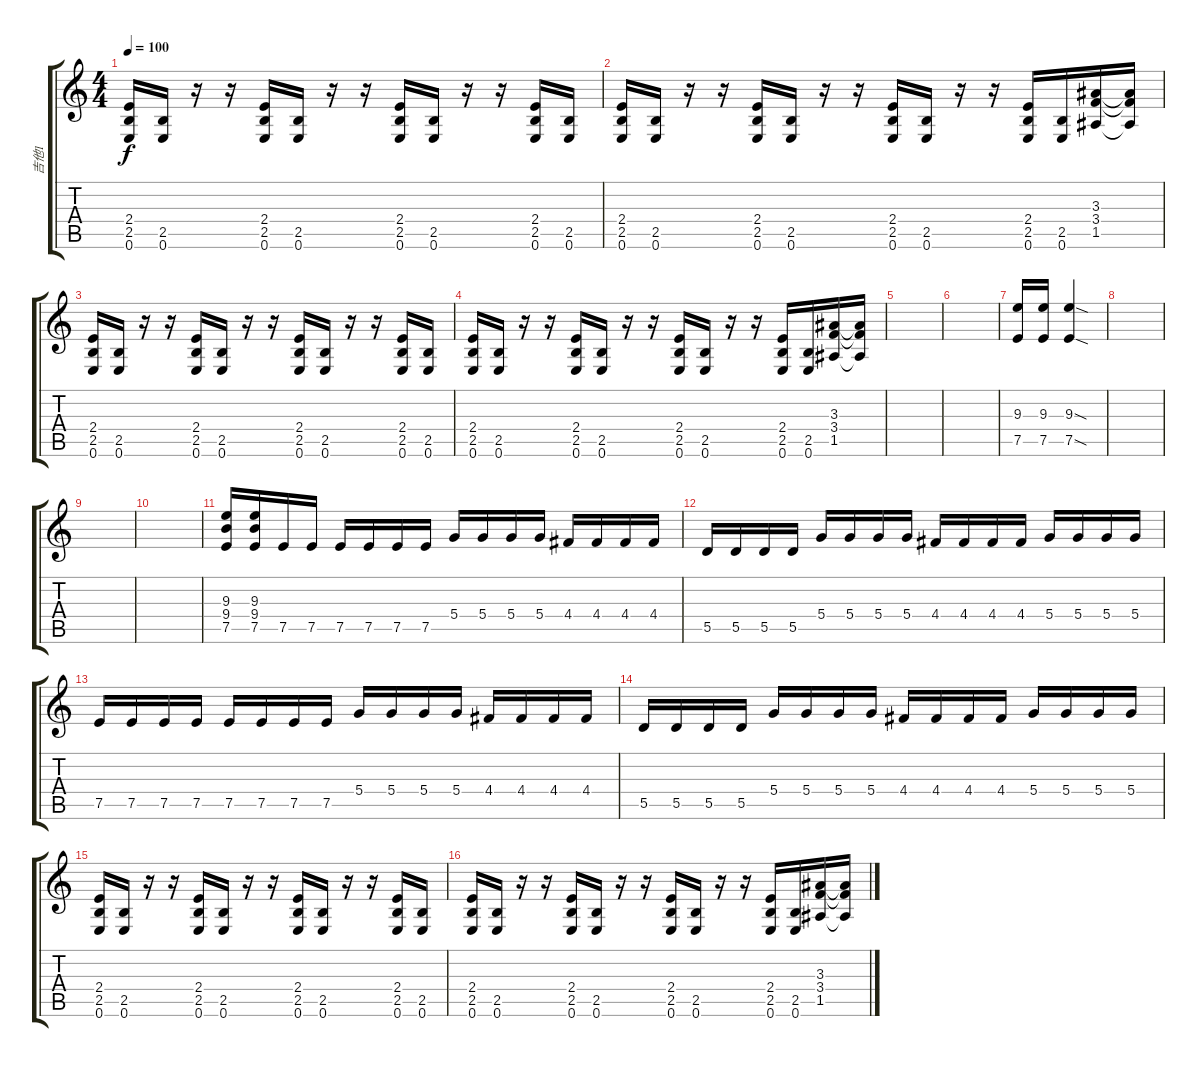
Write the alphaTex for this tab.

\track ("吉他1" "吉他1") {instrument electricguitarmuted}
\staff {score tabs}
\tuning (E4 B3 G3 D3 A2 E2) {hide}
\ts (4 4)
\tempo 100
\clef g2
\ks c
(2.4 2.5 0.6).16{dy f} (2.5 0.6).16 r.16 r.16 (2.4 2.5 0.6).16 (2.5 0.6).16 r.16 r.16 (2.4 2.5 0.6).16 (2.5 0.6).16 r.16 r.16 (2.4 2.5 0.6).16 (2.5 0.6).16 |
(2.4 2.5 0.6).16 (2.5 0.6).16 r.16 r.16 (2.4 2.5 0.6).16 (2.5 0.6).16 r.16 r.16 (2.4 2.5 0.6).16 (2.5 0.6).16 r.16 r.16 (2.4 2.5 0.6).16 (2.5 0.6).16 (3.3 3.4 1.5).16 (3.3{t} 3.4{t} 1.5{t}).16 |
(2.4 2.5 0.6).16 (2.5 0.6).16 r.16 r.16 (2.4 2.5 0.6).16 (2.5 0.6).16 r.16 r.16 (2.4 2.5 0.6).16 (2.5 0.6).16 r.16 r.16 (2.4 2.5 0.6).16 (2.5 0.6).16 |
(2.4 2.5 0.6).16 (2.5 0.6).16 r.16 r.16 (2.4 2.5 0.6).16 (2.5 0.6).16 r.16 r.16 (2.4 2.5 0.6).16 (2.5 0.6).16 r.16 r.16 (2.4 2.5 0.6).16 (2.5 0.6).16 (3.3 3.4 1.5).16 (3.3{t} 3.4{t} 1.5{t}).16 |
|
|
(9.3 7.5).16 (9.3 7.5).16 (9.3{sod} 7.5{sod}).4 |
|
|
|
(9.3 9.4 7.5).16 (9.3 9.4 7.5).16 7.5.16 7.5.16 7.5.16 7.5.16 7.5.16 7.5.16 5.4.16 5.4.16 5.4.16 5.4.16 4.4.16 4.4.16 4.4.16 4.4.16 |
5.5.16 5.5.16 5.5.16 5.5.16 5.4.16 5.4.16 5.4.16 5.4.16 4.4.16 4.4.16 4.4.16 4.4.16 5.4.16 5.4.16 5.4.16 5.4.16 |
7.5.16 7.5.16 7.5.16 7.5.16 7.5.16 7.5.16 7.5.16 7.5.16 5.4.16 5.4.16 5.4.16 5.4.16 4.4.16 4.4.16 4.4.16 4.4.16 |
5.5.16 5.5.16 5.5.16 5.5.16 5.4.16 5.4.16 5.4.16 5.4.16 4.4.16 4.4.16 4.4.16 4.4.16 5.4.16 5.4.16 5.4.16 5.4.16 |
(2.4 2.5 0.6).16 (2.5 0.6).16 r.16 r.16 (2.4 2.5 0.6).16 (2.5 0.6).16 r.16 r.16 (2.4 2.5 0.6).16 (2.5 0.6).16 r.16 r.16 (2.4 2.5 0.6).16 (2.5 0.6).16 |
(2.4 2.5 0.6).16 (2.5 0.6).16 r.16 r.16 (2.4 2.5 0.6).16 (2.5 0.6).16 r.16 r.16 (2.4 2.5 0.6).16 (2.5 0.6).16 r.16 r.16 (2.4 2.5 0.6).16 (2.5 0.6).16 (3.3 3.4 1.5).16 (3.3{t} 3.4{t} 1.5{t}).16
